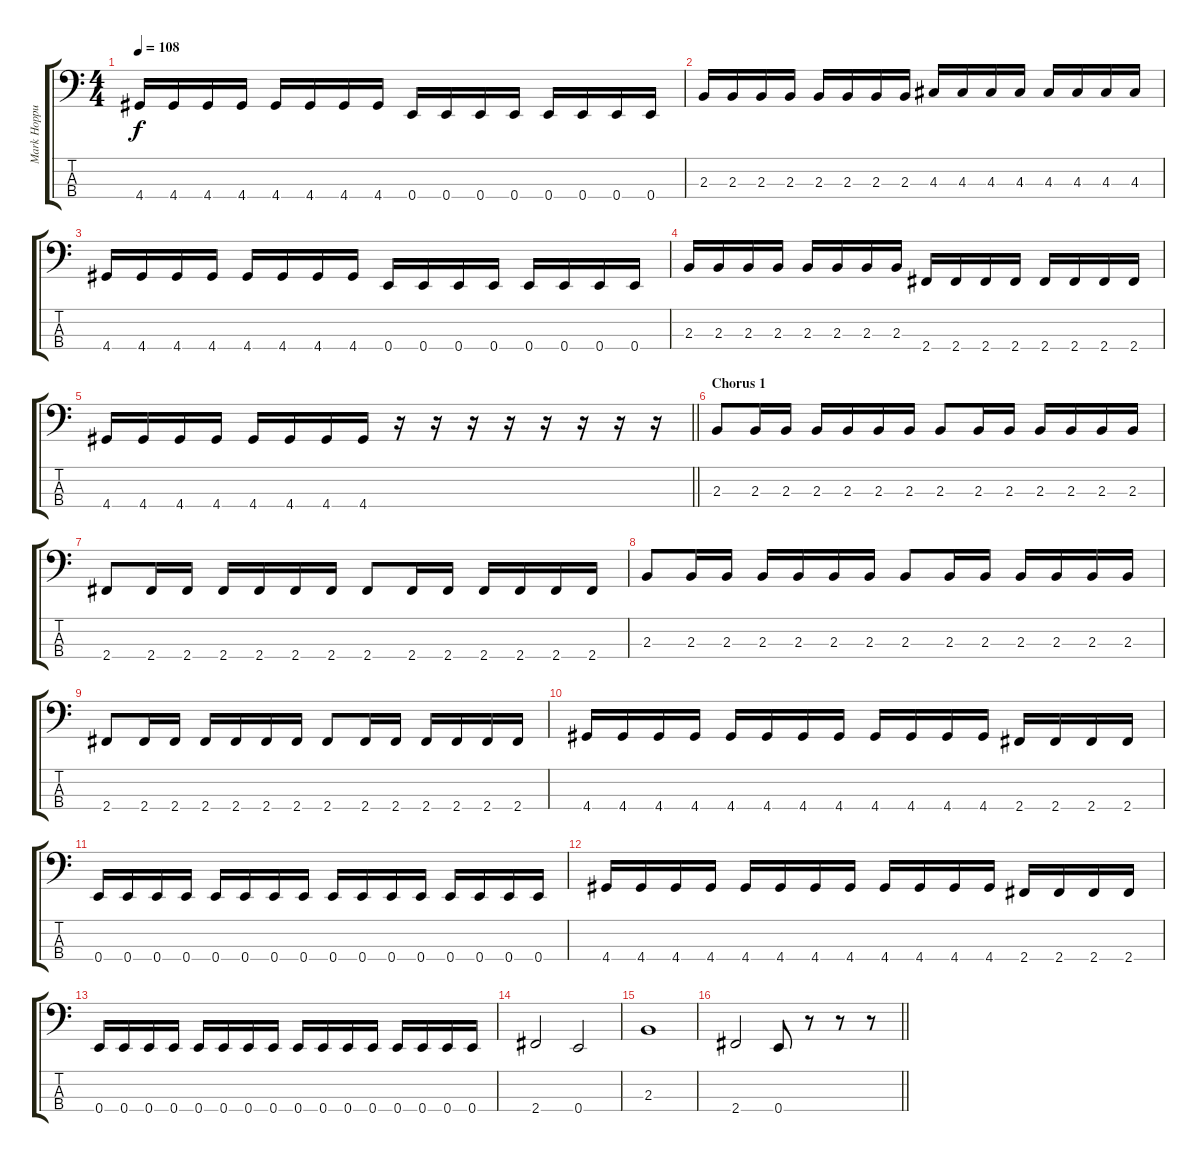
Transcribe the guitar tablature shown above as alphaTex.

\track ("Mark Hoppus" "Mark Hoppu") {instrument electricbasspick}
\staff {score tabs}
\tuning (G2 D2 A1 E1) {hide}
\ts (4 4)
\tempo 108
\clef f4
\ks c
4.4.16{dy f} 4.4.16 4.4.16 4.4.16 4.4.16 4.4.16 4.4.16 4.4.16 0.4.16 0.4.16 0.4.16 0.4.16 0.4.16 0.4.16 0.4.16 0.4.16 |
2.3.16 2.3.16 2.3.16 2.3.16 2.3.16 2.3.16 2.3.16 2.3.16 4.3.16 4.3.16 4.3.16 4.3.16 4.3.16 4.3.16 4.3.16 4.3.16 |
4.4.16 4.4.16 4.4.16 4.4.16 4.4.16 4.4.16 4.4.16 4.4.16 0.4.16 0.4.16 0.4.16 0.4.16 0.4.16 0.4.16 0.4.16 0.4.16 |
2.3.16 2.3.16 2.3.16 2.3.16 2.3.16 2.3.16 2.3.16 2.3.16 2.4.16 2.4.16 2.4.16 2.4.16 2.4.16 2.4.16 2.4.16 2.4.16 |
\barLineRight lightlight
4.4.16 4.4.16 4.4.16 4.4.16 4.4.16 4.4.16 4.4.16 4.4.16 r.16 r.16 r.16 r.16 r.16 r.16 r.16 r.16 |
\section ("" "Chorus 1")
2.3.8 2.3.16 2.3.16 2.3.16 2.3.16 2.3.16 2.3.16 2.3.8 2.3.16 2.3.16 2.3.16 2.3.16 2.3.16 2.3.16 |
2.4.8 2.4.16 2.4.16 2.4.16 2.4.16 2.4.16 2.4.16 2.4.8 2.4.16 2.4.16 2.4.16 2.4.16 2.4.16 2.4.16 |
2.3.8 2.3.16 2.3.16 2.3.16 2.3.16 2.3.16 2.3.16 2.3.8 2.3.16 2.3.16 2.3.16 2.3.16 2.3.16 2.3.16 |
2.4.8 2.4.16 2.4.16 2.4.16 2.4.16 2.4.16 2.4.16 2.4.8 2.4.16 2.4.16 2.4.16 2.4.16 2.4.16 2.4.16 |
4.4.16 4.4.16 4.4.16 4.4.16 4.4.16 4.4.16 4.4.16 4.4.16 4.4.16 4.4.16 4.4.16 4.4.16 2.4.16 2.4.16 2.4.16 2.4.16 |
0.4.16 0.4.16 0.4.16 0.4.16 0.4.16 0.4.16 0.4.16 0.4.16 0.4.16 0.4.16 0.4.16 0.4.16 0.4.16 0.4.16 0.4.16 0.4.16 |
4.4.16 4.4.16 4.4.16 4.4.16 4.4.16 4.4.16 4.4.16 4.4.16 4.4.16 4.4.16 4.4.16 4.4.16 2.4.16 2.4.16 2.4.16 2.4.16 |
0.4.16 0.4.16 0.4.16 0.4.16 0.4.16 0.4.16 0.4.16 0.4.16 0.4.16 0.4.16 0.4.16 0.4.16 0.4.16 0.4.16 0.4.16 0.4.16 |
2.4.2 0.4.2 |
2.3.1 |
\barLineRight lightlight
2.4.2 0.4.8 r.8 r.8 r.8
